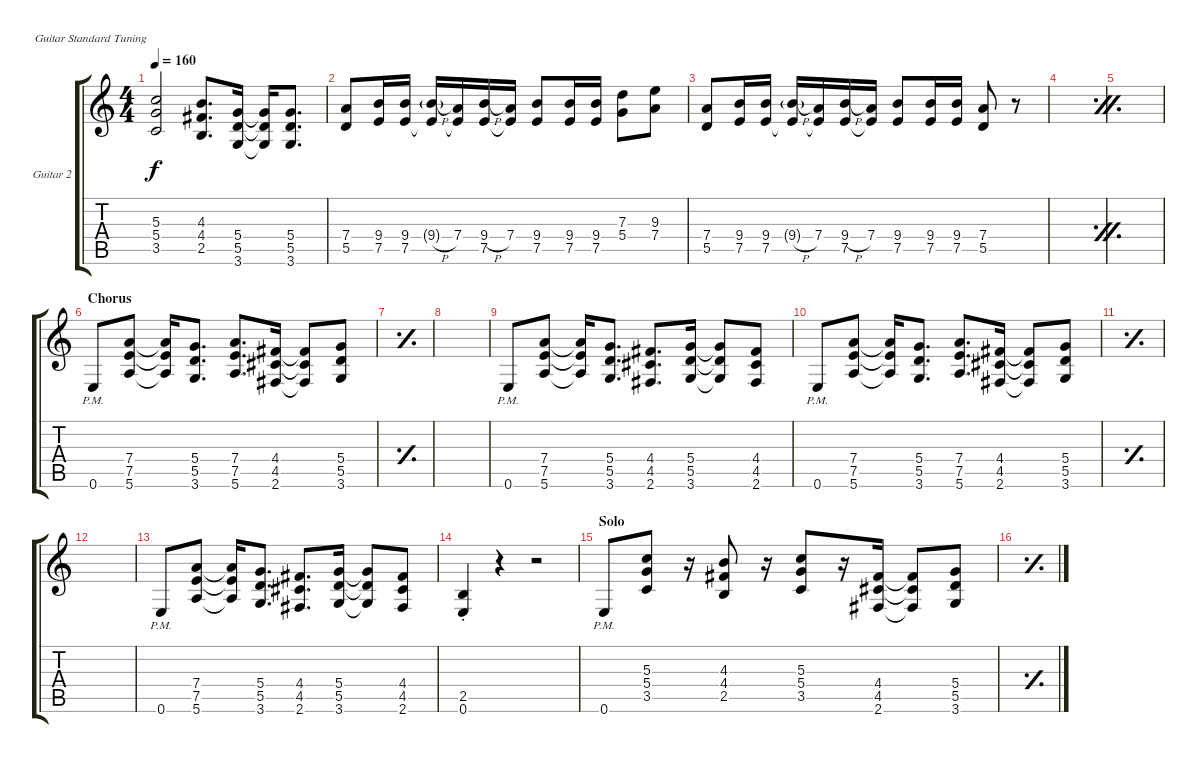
\bracketExtendMode groupsimilarinstruments
\firstSystemTrackNameOrientation horizontal
\otherSystemsTrackNameOrientation horizontal
\track ("Guitar 2" "Guitar 2") {instrument overdrivenguitar}
\staff {score tabs}
\tuning (E4 B3 G3 D3 A2 E2)
\ts (4 4)
\tempo 160
\clef g2
\ks c
(5.3 5.4 3.5).2{dy f} (4.3 4.4 2.5).8{d} (5.4 5.5 3.6).16 (5.4{t} 5.5{t} 3.6{t}).16 (5.4 5.5 3.6).8{d} |
(7.4 5.5).8 (9.4 7.5).16 (9.4 7.5).16 (9.4{h g} 7.5{t}).16 (7.4 7.5{t}).16 (9.4{h} 7.5).16 (7.4 7.5{t}).16 (9.4 7.5).8 (9.4 7.5).16 (9.4 7.5).16 (7.3 5.4).8 (9.3 7.4).8 |
(7.4 5.5).8 (9.4 7.5).16 (9.4 7.5).16 (9.4{h g} 7.5{t}).16 (7.4 7.5{t}).16 (9.4{h} 7.5).16 (7.4 7.5{t}).16 (9.4 7.5).8 (9.4 7.5).16 (9.4 7.5).16 (7.4 5.5).8 r.8 |
\simile firstofdouble
|
\simile secondofdouble
|
\section ("" "Chorus")
\simile none
0.6{pm}.8 (7.4 7.5 5.6).8 (7.4{t} 7.5{t} 5.6{t}).16 (5.4 5.5 3.6).8{d} (7.4 7.5 5.6).8{d} (4.4 4.5 2.6).16 (4.4{t} 4.5{t} 2.6{t}).8 (5.4 5.5 3.6).8 |
\simile simple
|
|
\simile none
0.6{pm}.8 (7.4 7.5 5.6).8 (7.4{t} 7.5{t} 5.6{t}).16 (5.4 5.5 3.6).8{d} (4.4 4.5 2.6).8{d} (5.4 5.5 3.6).16 (5.4{t} 5.5{t} 3.6{t}).8 (4.4 4.5 2.6).8 |
0.6{pm}.8 (7.4 7.5 5.6).8 (7.4{t} 7.5{t} 5.6{t}).16 (5.4 5.5 3.6).8{d} (7.4 7.5 5.6).8{d} (4.4 4.5 2.6).16 (4.4{t} 4.5{t} 2.6{t}).8 (5.4 5.5 3.6).8 |
\simile simple
|
|
\simile none
0.6{pm}.8 (7.4 7.5 5.6).8 (7.4{t} 7.5{t} 5.6{t}).16 (5.4 5.5 3.6).8{d} (4.4 4.5 2.6).8{d} (5.4 5.5 3.6).16 (5.4{t} 5.5{t} 3.6{t}).8 (4.4 4.5 2.6).8 |
(2.5{st} 0.6{st}).4 r.4 r.2 |
\section ("" "Solo")
0.6{pm}.8 (5.3 5.4 3.5).8 r.16 (4.3 4.4 2.5).8 r.16 (5.3 5.4 3.5).8 r.16 (4.4 4.5 2.6).16 (4.4{t} 4.5{t} 2.6{t}).8 (5.4 5.5 3.6).8 |
\simile simple
